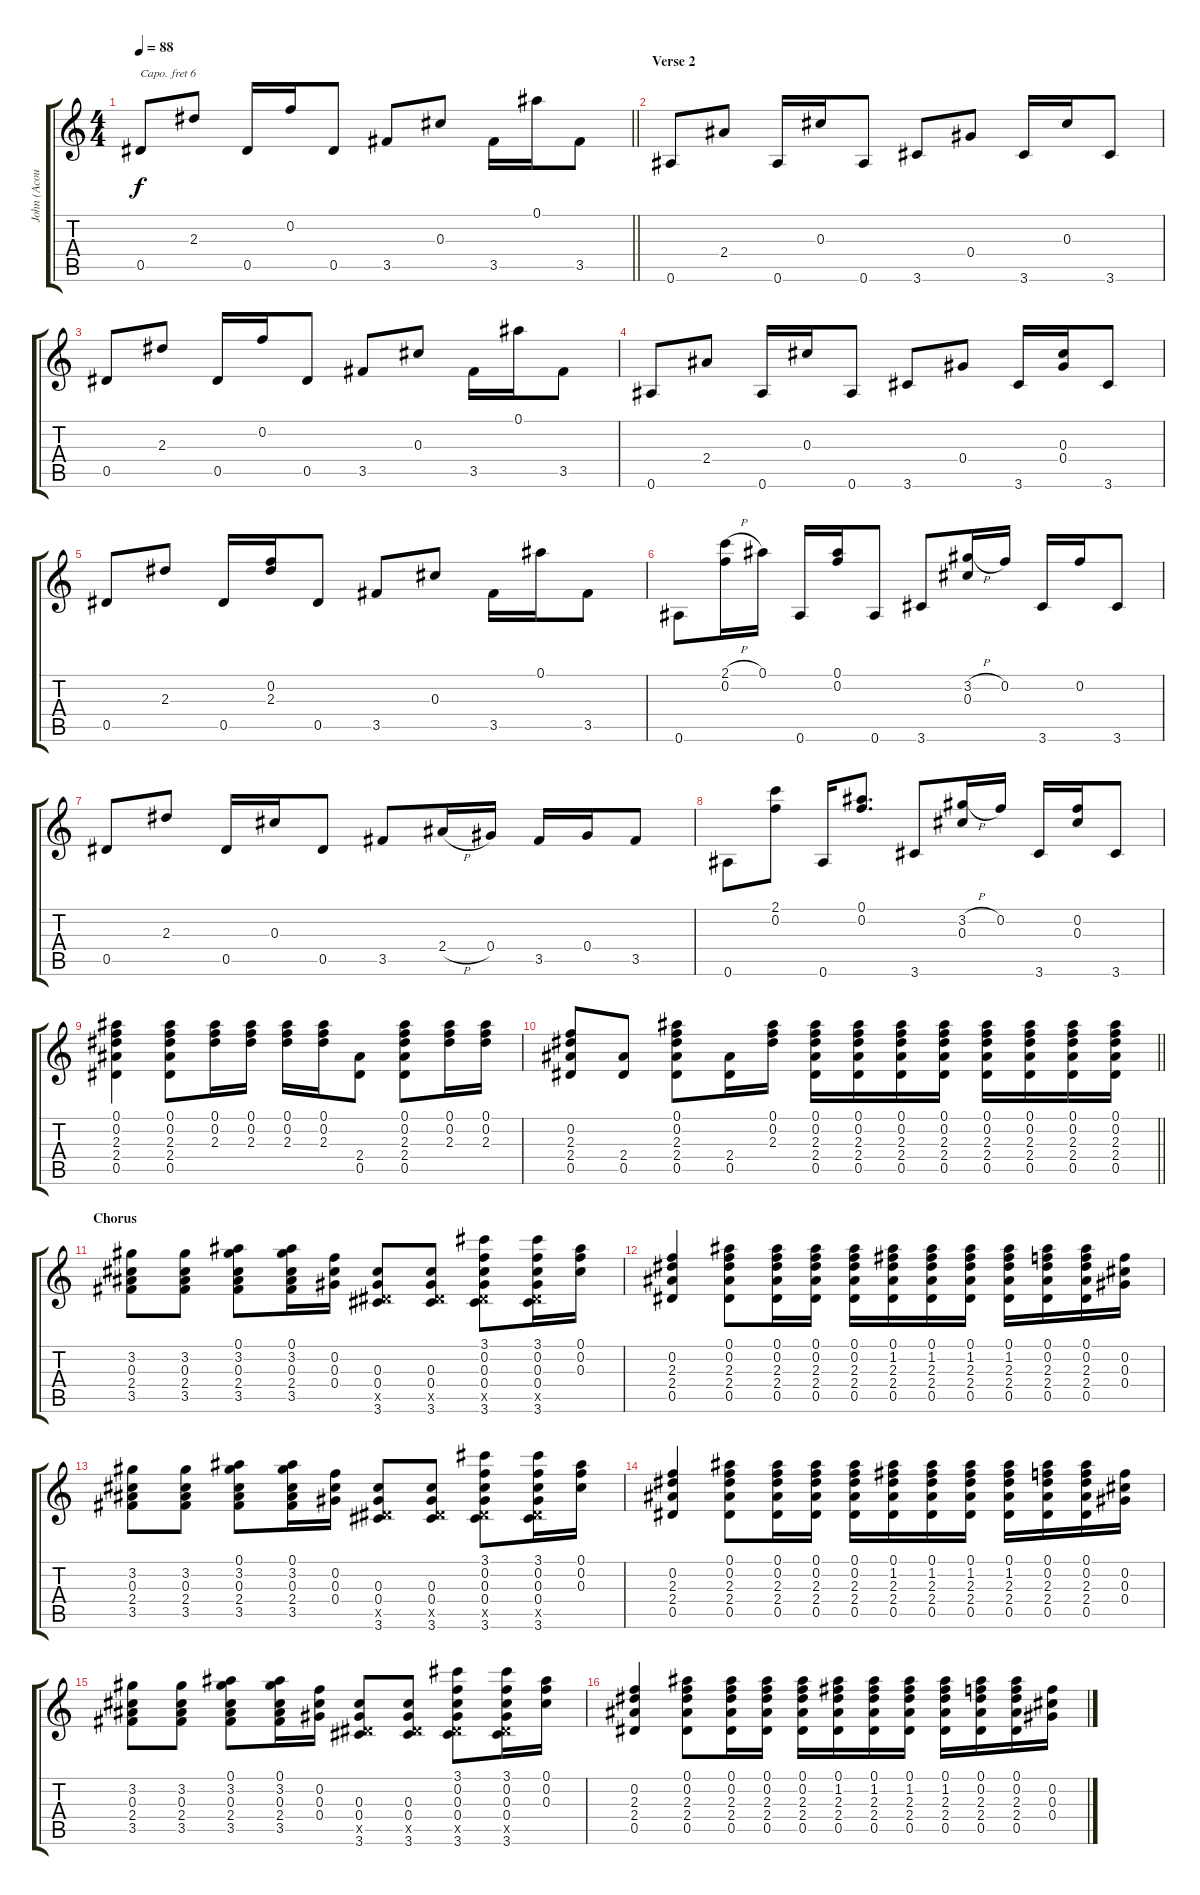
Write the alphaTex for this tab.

\track ("John (Acoustic)" "John (Acou") {instrument acousticguitarnylon}
\staff {score tabs}
\capo 6
\tuning (E4 B3 G3 D3 A2 E2) {hide}
\ts (4 4)
\tempo 88
\clef g2
\barLineRight lightlight
\ks c
0.5.8{dy f} 2.3.8 0.5.16 0.2.16 0.5.8 3.5.8 0.3.8 3.5.16 0.1.16 3.5.8 |
\section ("" "Verse 2")
0.6.8 2.4.8 0.6.16 0.3.16 0.6.8 3.6.8 0.4.8 3.6.16 0.3.16 3.6.8 |
0.5.8 2.3.8 0.5.16 0.2.16 0.5.8 3.5.8 0.3.8 3.5.16 0.1.16 3.5.8 |
0.6.8 2.4.8 0.6.16 0.3.16 0.6.8 3.6.8 0.4.8 3.6.16 (0.3 0.4).16 3.6.8 |
0.5.8 2.3.8 0.5.16 (0.2 2.3).16 0.5.8 3.5.8 0.3.8 3.5.16 0.1.16 3.5.8 |
0.6.8 (2.1{h} 0.2).16 0.1.16 0.6.16 (0.1 0.2).16 0.6.8 3.6.8 (3.2{h} 0.3).16 0.2.16 3.6.16 0.2.16 3.6.8 |
0.5.8 2.3.8 0.5.16 0.3.16 0.5.8 3.5.8 2.4{h}.16 0.4.16 3.5.16 0.4.16 3.5.8 |
0.6.8 (2.1 0.2).8 0.6.16 (0.1 0.2).8{d} 3.6.8 (3.2{h} 0.3).16 0.2.16 3.6.16 (0.2 0.3).16 3.6.8 |
(0.1 0.2 2.3 2.4 0.5).4 (0.1 0.2 2.3 2.4 0.5).8 (0.1 0.2 2.3).16 (0.1 0.2 2.3).16 (0.1 0.2 2.3).16 (0.1 0.2 2.3).16 (2.4 0.5).8 (0.1 0.2 2.3 2.4 0.5).8 (0.1 0.2 2.3).16 (0.1 0.2 2.3).16 |
\barLineRight lightlight
(0.2 2.3 2.4 0.5).8 (2.4 0.5).8 (0.1 0.2 2.3 2.4 0.5).8 (2.4 0.5).16 (0.1 0.2 2.3).16 (0.1 0.2 2.3 2.4 0.5).16 (0.1 0.2 2.3 2.4 0.5).16 (0.1 0.2 2.3 2.4 0.5).16 (0.1 0.2 2.3 2.4 0.5).16 (0.1 0.2 2.3 2.4 0.5).16 (0.1 0.2 2.3 2.4 0.5).16 (0.1 0.2 2.3 2.4 0.5).16 (0.1 0.2 2.3 2.4 0.5).16 |
\section ("" "Chorus")
(3.2 0.3 2.4 3.5).8 (3.2 0.3 2.4 3.5).8 (0.1 3.2 0.3 2.4 3.5).8 (0.1 3.2 0.3 2.4 3.5).16 (0.2 0.3 0.4).16 (0.3 0.4 0.5{x} 3.6).8 (0.3 0.4 0.5{x} 3.6).8 (3.1 0.2 0.3 0.4 0.5{x} 3.6).8 (3.1 0.2 0.3 0.4 0.5{x} 3.6).16 (0.1 0.2 0.3).16 |
(0.2 2.3 2.4 0.5).4 (0.1 0.2 2.3 2.4 0.5).8 (0.1 0.2 2.3 2.4 0.5).16 (0.1 0.2 2.3 2.4 0.5).16 (0.1 0.2 2.3 2.4 0.5).16 (0.1 1.2 2.3 2.4 0.5).16 (0.1 1.2 2.3 2.4 0.5).16 (0.1 1.2 2.3 2.4 0.5).16 (0.1 1.2 2.3 2.4 0.5).16 (0.1 0.2 2.3 2.4 0.5).16 (0.1 0.2 2.3 2.4 0.5).16 (0.2 0.3 0.4).16 |
(3.2 0.3 2.4 3.5).8 (3.2 0.3 2.4 3.5).8 (0.1 3.2 0.3 2.4 3.5).8 (0.1 3.2 0.3 2.4 3.5).16 (0.2 0.3 0.4).16 (0.3 0.4 0.5{x} 3.6).8 (0.3 0.4 0.5{x} 3.6).8 (3.1 0.2 0.3 0.4 0.5{x} 3.6).8 (3.1 0.2 0.3 0.4 0.5{x} 3.6).16 (0.1 0.2 0.3).16 |
(0.2 2.3 2.4 0.5).4 (0.1 0.2 2.3 2.4 0.5).8 (0.1 0.2 2.3 2.4 0.5).16 (0.1 0.2 2.3 2.4 0.5).16 (0.1 0.2 2.3 2.4 0.5).16 (0.1 1.2 2.3 2.4 0.5).16 (0.1 1.2 2.3 2.4 0.5).16 (0.1 1.2 2.3 2.4 0.5).16 (0.1 1.2 2.3 2.4 0.5).16 (0.1 0.2 2.3 2.4 0.5).16 (0.1 0.2 2.3 2.4 0.5).16 (0.2 0.3 0.4).16 |
(3.2 0.3 2.4 3.5).8 (3.2 0.3 2.4 3.5).8 (0.1 3.2 0.3 2.4 3.5).8 (0.1 3.2 0.3 2.4 3.5).16 (0.2 0.3 0.4).16 (0.3 0.4 0.5{x} 3.6).8 (0.3 0.4 0.5{x} 3.6).8 (3.1 0.2 0.3 0.4 0.5{x} 3.6).8 (3.1 0.2 0.3 0.4 0.5{x} 3.6).16 (0.1 0.2 0.3).16 |
(0.2 2.3 2.4 0.5).4 (0.1 0.2 2.3 2.4 0.5).8 (0.1 0.2 2.3 2.4 0.5).16 (0.1 0.2 2.3 2.4 0.5).16 (0.1 0.2 2.3 2.4 0.5).16 (0.1 1.2 2.3 2.4 0.5).16 (0.1 1.2 2.3 2.4 0.5).16 (0.1 1.2 2.3 2.4 0.5).16 (0.1 1.2 2.3 2.4 0.5).16 (0.1 0.2 2.3 2.4 0.5).16 (0.1 0.2 2.3 2.4 0.5).16 (0.2 0.3 0.4).16
